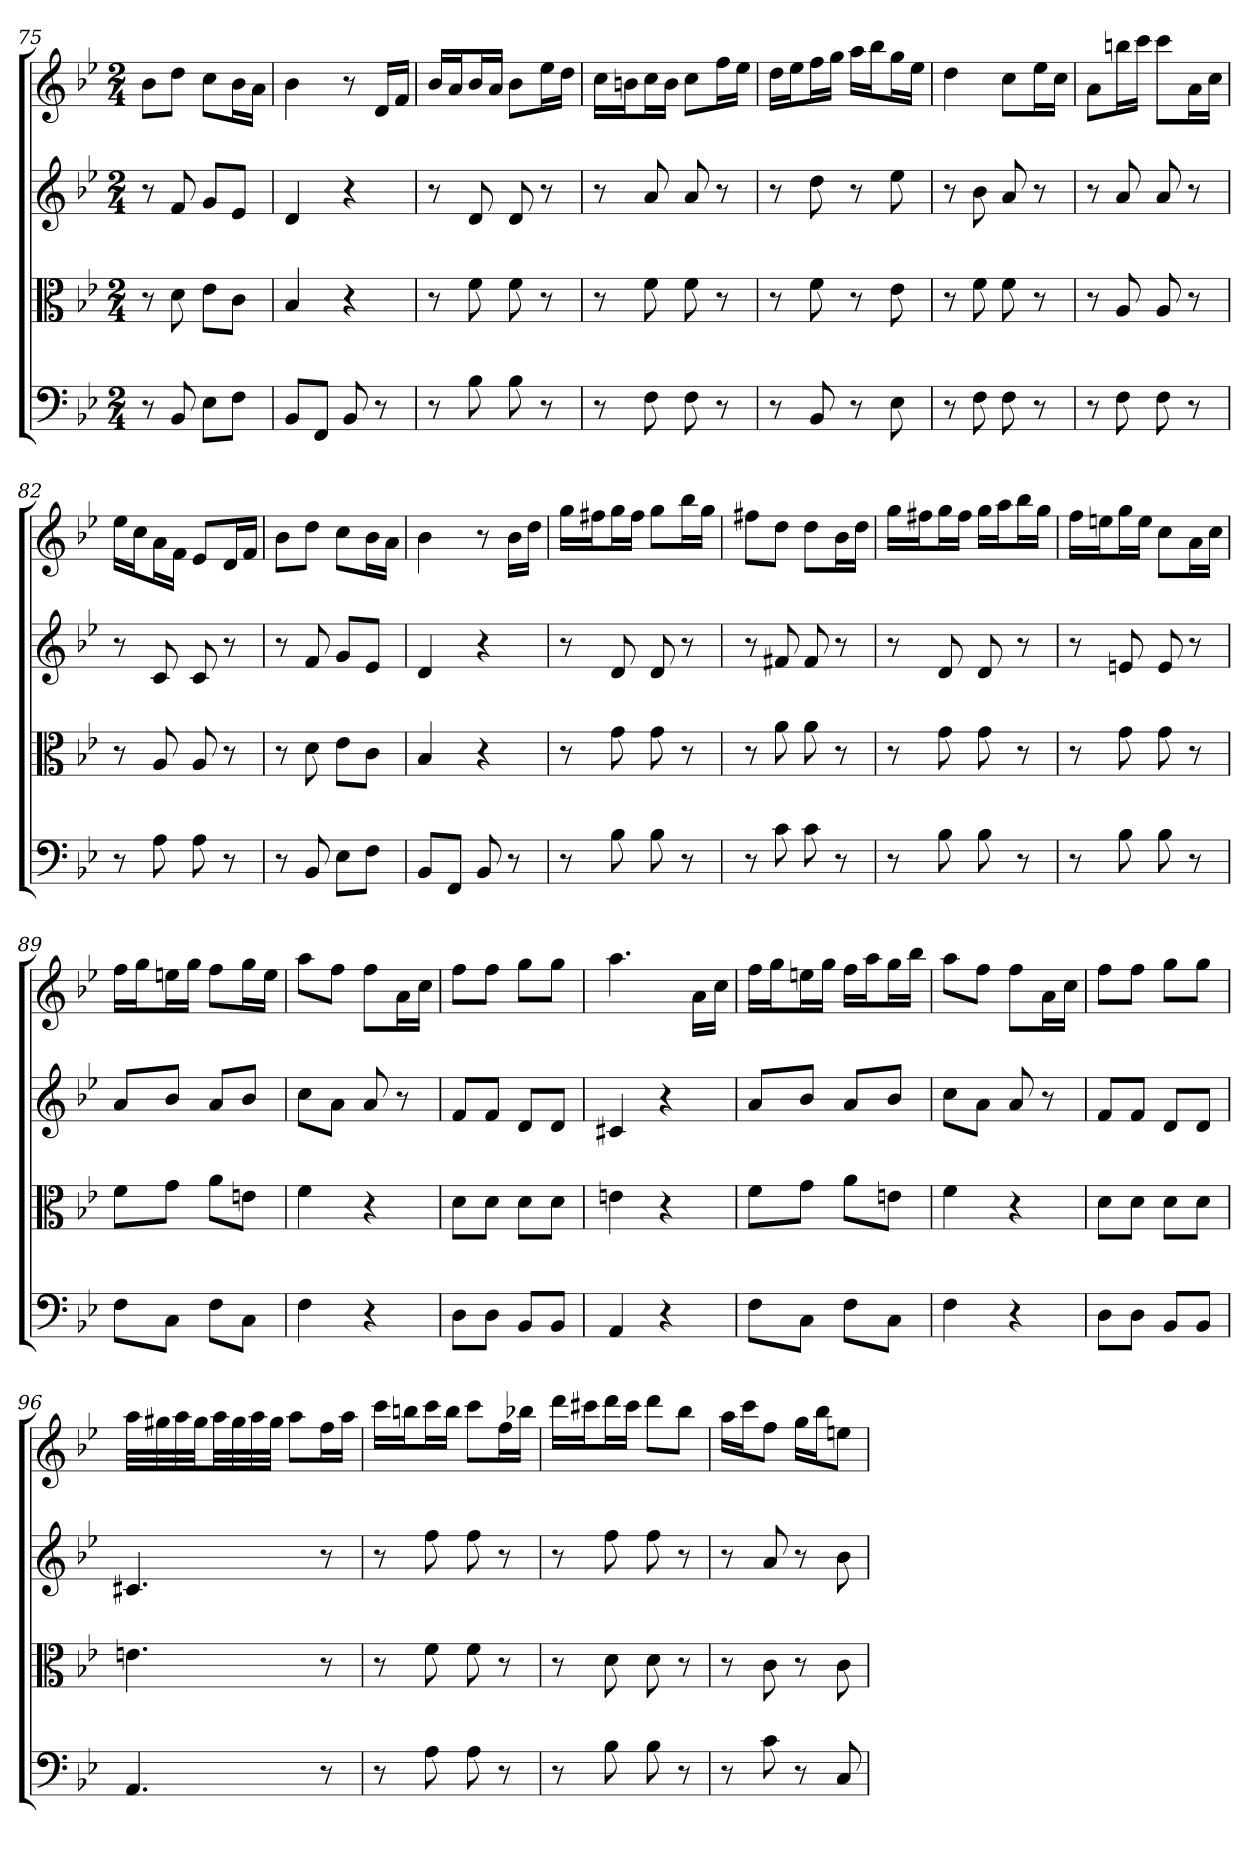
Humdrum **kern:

**kern	**kern	**kern	**kern
*part4	*part3	*part2	*part1
*staff4	*staff3	*staff2	*staff1
*clefF4	*clefC3	*	*
*k[b-e-]	*k[b-e-]	*k[b-e-]	*k[b-e-]
*B-:	*B-:	*B-:	*B-:
*M2/4	*M2/4	*M2/4	*M2/4
=75	=75	=75	=75
8r	8r	8r	8b-L
8BB-	8d	8f	8ddJ
8E-\L	8e-\L	8gL	8ccL
8F\J	8c\J	8e-J	16b-L
.	.	.	16aJJ
=76	=76	=76	=76
8BB-/L	4B-	4d	4b-
8FF/J	.	.	.
8BB-	4r	4r	8r
8r	.	.	16dLL
.	.	.	16fJJ
=77	=77	=77	=77
8r	8r	8r	16b-LL
.	.	.	16aJ
8B-	8f	8d	16b-L
.	.	.	16aJJ
8B-	8f	8d	8b-L
8r	8r	8r	16ee-L
.	.	.	16ddJJ
=78	=78	=78	=78
8r	8r	8r	16ccLL
.	.	.	16bnJ
8F	8f	8a	16ccL
.	.	.	16bJJ
8F	8f	8a	8ccL
8r	8r	8r	16ffL
.	.	.	16ee-JJ
=79	=79	=79	=79
8r	8r	8r	16ddLL
.	.	.	16ee-J
8BB-	8f	8dd	16ffL
.	.	.	16ggJJ
8r	8r	8r	16aaLL
.	.	.	16bb-J
8E-	8e-	8ee-	16ggL
.	.	.	16ee-JJ
=80	=80	=80	=80
8r	8r	8r	4dd
8F	8f	8b-	.
8F	8f	8a	8ccL
8r	8r	8r	16ee-L
.	.	.	16ccJJ
=81	=81	=81	=81
8r	8r	8r	8aL
8F	8A	8a	16bbnL
.	.	.	16cccJJ
8F	8A	8a	8cccL
8r	8r	8r	16aL
.	.	.	16ccJJ
=82	=82	=82	=82
8r	8r	8r	16ee-LL
.	.	.	16ccJ
8A	8A	8c	16aL
.	.	.	16fJJ
8A	8A	8c	8e-L
8r	8r	8r	16dL
.	.	.	16fJJ
=83	=83	=83	=83
8r	8r	8r	8b-L
8BB-	8d	8f	8ddJ
8E-\L	8e-\L	8gL	8ccL
8F\J	8c\J	8e-J	16b-L
.	.	.	16aJJ
=84	=84	=84	=84
8BB-/L	4B-	4d	4b-
8FF/J	.	.	.
8BB-	4r	4r	8r
8r	.	.	16b-LL
.	.	.	16ddJJ
=85	=85	=85	=85
8r	8r	8r	16ggLL
.	.	.	16ff#XJ
8B-	8g	8d	16ggL
.	.	.	16ff#JJ
8B-	8g	8d	8ggL
8r	8r	8r	16bb-L
.	.	.	16ggJJ
=86	=86	=86	=86
8r	8r	8r	8ff#XL
8c	8a	8f#X	8ddJ
8c	8a	8f#	8ddL
8r	8r	8r	16b-L
.	.	.	16ddJJ
=87	=87	=87	=87
8r	8r	8r	16ggLL
.	.	.	16ff#XJ
8B-	8g	8d	16ggL
.	.	.	16ff#JJ
8B-	8g	8d	16ggLL
.	.	.	16aaJ
8r	8r	8r	16bb-L
.	.	.	16ggJJ
=88	=88	=88	=88
8r	8r	8r	16ffLL
.	.	.	16eenJ
8B-	8g	8en	16ggL
.	.	.	16eeJJ
8B-	8g	8e	8ccL
8r	8r	8r	16aL
.	.	.	16ccJJ
=89	=89	=89	=89
8F\L	8f\L	8aL	16ffLL
.	.	.	16ggJ
8C\J	8g\J	8b-J	16eenL
.	.	.	16ggJJ
8F\L	8a\L	8aL	8ffL
8C\J	8en\J	8b-J	16ggL
.	.	.	16eeJJ
=90	=90	=90	=90
4F	4f	8ccL	8aaL
.	.	8aJ	8ffJ
4r	4r	8a	8ffL
.	.	8r	16aL
.	.	.	16ccJJ
=91	=91	=91	=91
8D\L	8d\L	8fL	8ffL
8D\J	8d\J	8fJ	8ffJ
8BB-/L	8d\L	8dL	8ggL
8BB-/J	8d\J	8dJ	8ggJ
=92	=92	=92	=92
4AA	4en	4c#X	4.aa
4r	4r	4r	.
.	.	.	16aLL
.	.	.	16ccJJ
=93	=93	=93	=93
8F\L	8f\L	8aL	16ffLL
.	.	.	16ggJ
8C\J	8g\J	8b-J	16eenL
.	.	.	16ggJJ
8F\L	8a\L	8aL	16ffLL
.	.	.	16aaJ
8C\J	8en\J	8b-J	16ggL
.	.	.	16bb-JJ
=94	=94	=94	=94
4F	4f	8ccL	8aaL
.	.	8aJ	8ffJ
4r	4r	8a	8ffL
.	.	8r	16aL
.	.	.	16ccJJ
=95	=95	=95	=95
8D\L	8d\L	8fL	8ffL
8D\J	8d\J	8fJ	8ffJ
8BB-/L	8d\L	8dL	8ggL
8BB-/J	8d\J	8dJ	8ggJ
=96	=96	=96	=96
4.AA	4.en	4.c#X	32aaLLL
.	.	.	32gg#X
.	.	.	32aa
.	.	.	32gg#JJ
.	.	.	32aaLL
.	.	.	32gg#
.	.	.	32aa
.	.	.	32gg#JJJ
.	.	.	8aaL
8r	8r	8r	16ffL
.	.	.	16aaJJ
=97	=97	=97	=97
8r	8r	8r	16cccLL
.	.	.	16bbnJ
8A	8f	8ff	16cccL
.	.	.	16bbJJ
8A	8f	8ff	8cccL
8r	8r	8r	16ffL
.	.	.	16bb-XJJ
=98	=98	=98	=98
8r	8r	8r	16dddLL
.	.	.	16ccc#XJ
8B-	8d	8ff	16dddL
.	.	.	16ccc#JJ
8B-	8d	8ff	8dddL
8r	8r	8r	8bb-J
=99	=99	=99	=99
8r	8r	8r	16aaLL
.	.	.	16cccJ
8c	8c	8a	8ffJ
8r	8r	8r	16ggLL
.	.	.	16bb-J
8C	8c	8b-	8eenJ
=	=	=	=
*-	*-	*-	*-
